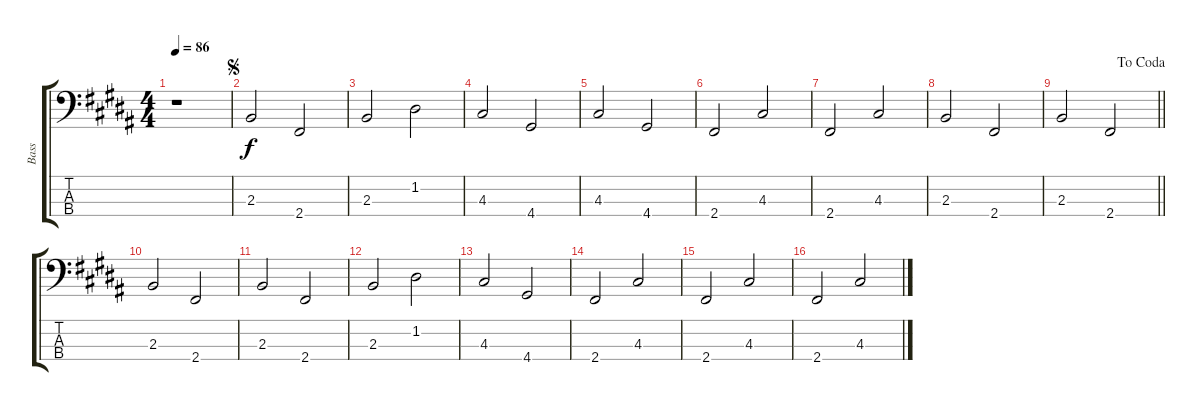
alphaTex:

\track ("Bass" "Bass") {mute instrument acousticbass}
\staff {score tabs}
\tuning (G2 D2 A1 E1) {hide}
\ts (4 4)
\tempo 86
\clef f4
\ks b
r.1{dy f instrument acousticbass} |
\jump segno
\ks g#minor
2.3.2 2.4.2 |
2.3.2 1.2.2 |
4.3.2 4.4.2 |
\ks b
4.3.2 4.4.2 |
\ks g#minor
2.4.2 4.3.2 |
2.4.2 4.3.2 |
2.3.2 2.4.2 |
\jump dacoda
\barLineRight lightlight
\ks b
2.3.2 2.4.2 |
\ks g#minor
2.3.2 2.4.2 |
2.3.2 2.4.2 |
2.3.2 1.2.2 |
\ks b
4.3.2 4.4.2 |
\ks g#minor
2.4.2 4.3.2 |
2.4.2 4.3.2 |
2.4.2 4.3.2
